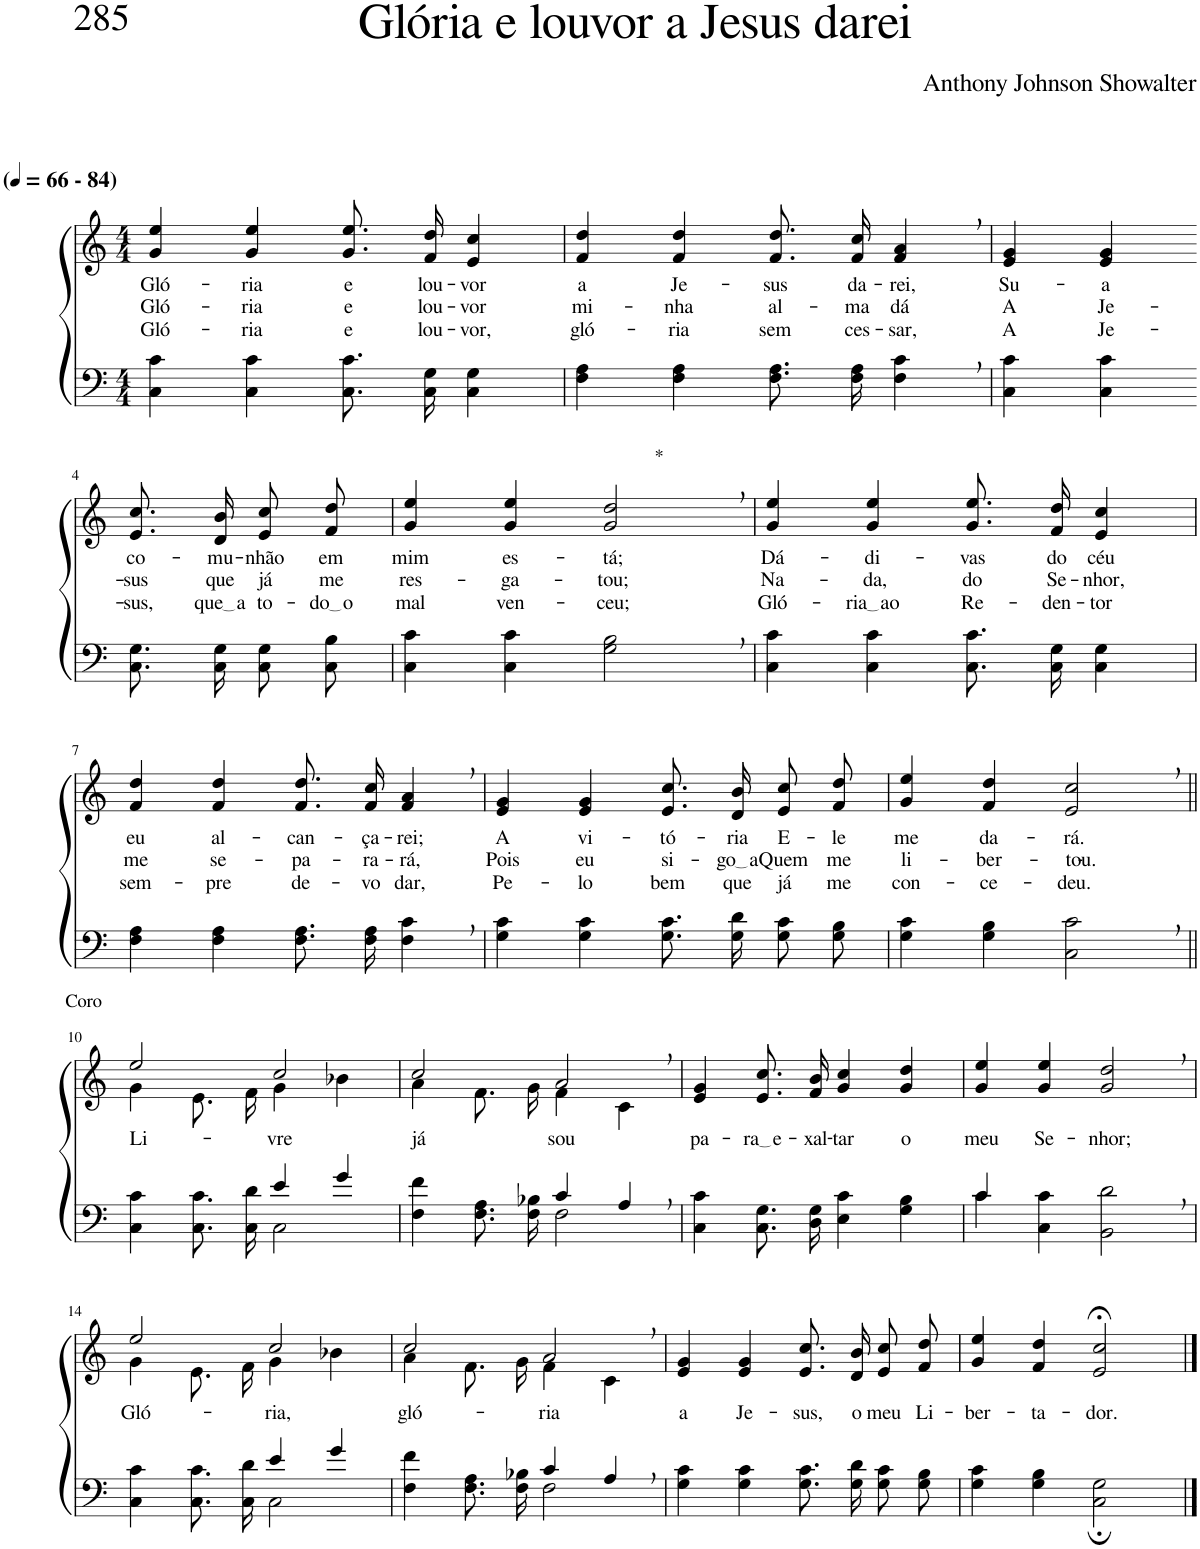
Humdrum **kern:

**kern	**kern	**text	**text	**text
*part2	*part1	*part1	*part1	*part1
*staff2	*staff1	*staff1	*staff1	*staff1
*I"Parte III e IV	*I"Parte I e II	*	*	*
*clefF4	*clefG2	*	*	*
*Trd2c3	*Trd2c3	*	*	*
*k[]	*k[]	*	*	*
*M4/4	*M4/4	*	*	*
*MM66	*MM66	*	*	*
=1	=1	=1	=1	=1
!	!LO:TX:a:B:t=(	!	!	!
!	!LO:TX:a:B:t=- 84)	!	!	!
!	!	!LO:LY:b	!LO:LY:b	!LO:LY:b
4C\ 4c\	4g/ 4ee/	Gló-	Gló-	Gló-
!	!	!LO:LY:b	!LO:LY:b	!LO:LY:b
4C\ 4c\	4g/ 4ee/	-ria	-ria	-ria
!	!	!LO:LY:b	!LO:LY:b	!LO:LY:b
8.C\ 8.c\L	8.g\ 8.ee\L	e	e	e
!	!	!LO:LY:b	!LO:LY:b	!LO:LY:b
16C\ 16G\Jk	16f\ 16dd\Jk	lou-	lou-	lou-
!	!	!LO:LY:b	!LO:LY:b	!LO:LY:b
4C\ 4G\	4e/ 4cc/	-vor	-vor	-vor,
=2	=2	=2	=2	=2
!	!	!LO:LY:b	!LO:LY:b	!LO:LY:b
4F\ 4A\	4f/ 4dd/	a	mi-	gló-
!	!	!LO:LY:b	!LO:LY:b	!LO:LY:b
4F\ 4A\	4f/ 4dd/	Je-	-nha	-ria
!	!	!LO:LY:b	!LO:LY:b	!LO:LY:b
8.F\ 8.A\L	8.f/ 8.dd/L	-sus	al-	sem
!	!	!LO:LY:b	!LO:LY:b	!LO:LY:b
16F\ 16A\Jk	16f/ 16cc/Jk	da-	-ma	ces-
!	!	!LO:LY:b	!LO:LY:b	!LO:LY:b
4F\, 4c\,	4f/, 4a/,	-rei,	dá	-sar,
=3	=3	=3	=3	=3
!	!	!LO:LY:b	!LO:LY:b	!LO:LY:b
4C\ 4c\	4e/ 4g/	Su-	A	A
!	!	!LO:LY:b	!LO:LY:b	!LO:LY:b
4C\ 4c\	4e/ 4g/	-a	Je-	Je-
!!LO:LB:g=z
=4-	=4-	=4-	=4-	=4-
!	!	!LO:LY:b	!LO:LY:b	!LO:LY:b
8.C\ 8.G\L	8.e/ 8.cc/L	co-	-sus	-sus,
!	!	!LO:LY:b	!LO:LY:b	!LO:LY:b
16C\ 16G\Jk	16d/ 16b/Jk	-mu-	que	que a
!	!	!LO:LY:b	!LO:LY:b	!LO:LY:b
8C\ 8G\L	8e/ 8cc/L	-nhão	já	to-
!	!	!LO:LY:b	!LO:LY:b	!LO:LY:b
8C\ 8B\J	8f/ 8dd/J	em	me	do o
=5	=5	=5	=5	=5
!	!	!LO:LY:b	!LO:LY:b	!LO:LY:b
4C\ 4c\	4g/ 4ee/	mim	res-	mal
!	!	!LO:LY:b	!LO:LY:b	!LO:LY:b
4C\ 4c\	4g/ 4ee/	es-	-ga-	ven-
!	!LO:TX:a:t=*	!	!	!
!	!	!LO:LY:b	!LO:LY:b	!LO:LY:b
2G\, 2B\,	2g/, 2dd/,	-tá;	-tou;	-ceu;
=6	=6	=6	=6	=6
!	!	!LO:LY:b	!LO:LY:b	!LO:LY:b
4C\ 4c\	4g/ 4ee/	Dá-	Na-	Gló-
!	!	!LO:LY:b	!LO:LY:b	!LO:LY:b
4C\ 4c\	4g/ 4ee/	-di-	-da,	ria ao
!	!	!LO:LY:b	!LO:LY:b	!LO:LY:b
8.C\ 8.c\L	8.g\ 8.ee\L	-vas	do	Re-
!	!	!LO:LY:b	!LO:LY:b	!LO:LY:b
16C\ 16G\Jk	16f\ 16dd\Jk	do	Se-	-den-
!	!	!LO:LY:b	!LO:LY:b	!LO:LY:b
4C\ 4G\	4e/ 4cc/	céu	-nhor,	-tor
!!LO:LB:g=z
=7	=7	=7	=7	=7
!	!	!LO:LY:b	!LO:LY:b	!LO:LY:b
4F\ 4A\	4f/ 4dd/	eu	me	sem-
!	!	!LO:LY:b	!LO:LY:b	!LO:LY:b
4F\ 4A\	4f/ 4dd/	al-	se-	-pre
!	!	!LO:LY:b	!LO:LY:b	!LO:LY:b
8.F\ 8.A\L	8.f/ 8.dd/L	-can-	-pa-	de-
!	!	!LO:LY:b	!LO:LY:b	!LO:LY:b
16F\ 16A\Jk	16f/ 16cc/Jk	-ça-	-ra-	-vo
!	!	!LO:LY:b	!LO:LY:b	!LO:LY:b
4F\, 4c\,	4f/, 4a/,	-rei;	-rá,	dar,
=8	=8	=8	=8	=8
!	!	!LO:LY:b	!LO:LY:b	!LO:LY:b
4G\ 4c\	4e/ 4g/	A	Pois	Pe-
!	!	!LO:LY:b	!LO:LY:b	!LO:LY:b
4G\ 4c\	4e/ 4g/	vi-	eu	-lo
!	!	!LO:LY:b	!LO:LY:b	!LO:LY:b
8.G\ 8.c\L	8.e/ 8.cc/L	-tó-	si-	bem
!	!	!LO:LY:b	!LO:LY:b	!LO:LY:b
16G\ 16d\Jk	16d/ 16b/Jk	-ria	go a	que
!	!	!LO:LY:b	!LO:LY:b	!LO:LY:b
8G\ 8c\L	8e/ 8cc/L	E-	Quem	já
!	!	!LO:LY:b	!LO:LY:b	!LO:LY:b
8G\ 8B\J	8f/ 8dd/J	-le	me	me
=9	=9	=9	=9	=9
!	!	!LO:LY:b	!LO:LY:b	!LO:LY:b
4G\ 4c\	4g/ 4ee/	me	li-	con-
!	!	!LO:LY:b	!LO:LY:b	!LO:LY:b
4G\ 4B\	4f/ 4dd/	da-	-ber-	-ce-
!	!	!LO:LY:b	!LO:LY:b	!LO:LY:b
2C\, 2c\,	2e/, 2cc/,	-rá.	-tou.-	-deu.
!!LO:LB:g=z
=10||	=10||	=10||	=10||	=10||
*^	*^	*	*	*
!	!	!LO:TX:a:t=Coro	!	!	!	!
!	!	!	!	!LO:LY:b	!	!
2ryy	4C\ 4c\	2ee/	4g\	Li-	.	.
.	8.C\ 8.c\L	.	8.e\L	.	.	.
.	16C\ 16d\Jk	.	16f\Jk	.	.	.
!	!	!	!	!LO:LY:b	!	!
4e/	2C\	2cc/	4g\	-vre	.	.
4g/	.	.	4b-X\	.	.	.
=11	=11	=11	=11	=11	=11	=11
!	!	!	!	!LO:LY:b	!	!
2ryy	4F\ 4f\	2cc/	4a\	já	.	.
.	8.F\ 8.A\L	.	8.f\L	.	.	.
.	16F\ 16B-X\Jk	.	16g\Jk	.	.	.
!	!	!	!	!LO:LY:b	!	!
4c/	2F\	2a,/	4f\	sou	.	.
4A,/	.	.	4c\	.	.	.
*v	*v	*	*	*	*	*
=12	=12	=12	=12	=12	=12
!	!	!	!LO:LY:b	!	!
*	*v	*v	*	*	*
4C\ 4c\	4e/ 4g/	pa-	.	.
!	!	!LO:LY:b	!	!
8.C\ 8.G\L	8.e/ 8.cc/L	ra e	.	.
!	!	!LO:LY:b	!	!
16D\ 16G\Jk	16f/ 16b/Jk	-xal-	.	.
!	!	!LO:LY:b	!	!
4E\ 4c\	4g/ 4cc/	-tar	.	.
!	!	!LO:LY:b	!	!
4G\ 4B\	4g/ 4dd/	o	.	.
=13	=13	=13	=13	=13
*^	*	*	*	*
!	!	!	!LO:LY:b	!	!
4c/	4c\	4g/ 4ee/	meu	.	.
!	!	!	!LO:LY:b	!	!
2.ryy	4C\ 4c\	4g/ 4ee/	Se-	.	.
!	!	!	!LO:LY:b	!	!
.	2BB\ 2d\	2g/, 2dd/,	-nhor;	.	.
!!LO:LB:g=z
=14	=14	=14	=14	=14	=14
!	!	!	!LO:LY:b	!	!
*	*	*^	*	*	*
2ryy	4C\ 4c\	2ee/	4g\	Gló-	.	.
.	8.C\ 8.c\L	.	8.e\L	.	.	.
.	16C\ 16d\Jk	.	16f\Jk	.	.	.
!	!	!	!	!LO:LY:b	!	!
4e/	2C\	2cc/	4g\	-ria,	.	.
4g/	.	.	4b-X\	.	.	.
=15	=15	=15	=15	=15	=15	=15
!	!	!	!	!LO:LY:b	!	!
2ryy	4F\ 4f\	2cc/	4a\	gló-	.	.
.	8.F\ 8.A\L	.	8.f\L	.	.	.
.	16F\ 16B-X\Jk	.	16g\Jk	.	.	.
!	!	!	!	!LO:LY:b	!	!
4c/	2F\	2a,/	4f\	-ria	.	.
4A,/	.	.	4c\	.	.	.
*v	*v	*	*	*	*	*
=16	=16	=16	=16	=16	=16
!	!	!	!LO:LY:b	!	!
*	*v	*v	*	*	*
4G\ 4c\	4e/ 4g/	a	.	.
!	!	!LO:LY:b	!	!
4G\ 4c\	4e/ 4g/	Je-	.	.
!	!	!LO:LY:b	!	!
8.G\ 8.c\L	8.e/ 8.cc/L	-sus,	.	.
!	!	!LO:LY:b	!	!
16G\ 16d\Jk	16d/ 16b/Jk	o	.	.
!	!	!LO:LY:b	!	!
8G\ 8c\L	8e/ 8cc/L	meu	.	.
!	!	!LO:LY:b	!	!
8G\ 8B\J	8f/ 8dd/J	Li-	.	.
=17	=17	=17	=17	=17
!	!	!LO:LY:b	!	!
4G\ 4c\	4g/ 4ee/	-ber-	.	.
!	!	!LO:LY:b	!	!
4G\ 4B\	4f/ 4dd/	-ta-	.	.
!	!	!LO:LY:b	!	!
2C\; 2G\;	2e/;< 2cc/;<	-dor.	.	.
==	==	==	==	==
*-	*-	*-	*-	*-
